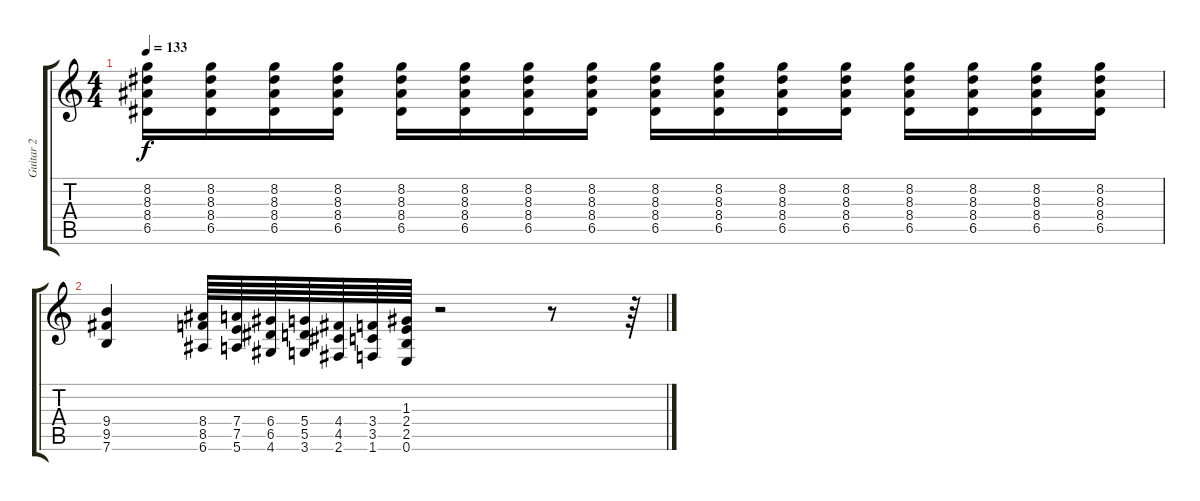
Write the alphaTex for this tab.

\track ("Guitar 2" "Guitar 2") {instrument overdrivenguitar}
\staff {score tabs}
\tuning (E4 B3 G3 D3 A2 E2) {hide}
\ts (4 4)
\tempo 133
\clef g2
\ks c
(8.2 8.3 8.4 6.5).16{dy f} (8.2 8.3 8.4 6.5).16 (8.2 8.3 8.4 6.5).16 (8.2 8.3 8.4 6.5).16 (8.2 8.3 8.4 6.5).16 (8.2 8.3 8.4 6.5).16 (8.2 8.3 8.4 6.5).16 (8.2 8.3 8.4 6.5).16 (8.2 8.3 8.4 6.5).16 (8.2 8.3 8.4 6.5).16 (8.2 8.3 8.4 6.5).16 (8.2 8.3 8.4 6.5).16 (8.2 8.3 8.4 6.5).16 (8.2 8.3 8.4 6.5).16 (8.2 8.3 8.4 6.5).16 (8.2 8.3 8.4 6.5).16 |
(9.4 9.5 7.6).4 (8.4 8.5 6.6).64 (7.4 7.5 5.6).64 (6.4 6.5 4.6).64 (5.4 5.5 3.6).64 (4.4 4.5 2.6).64 (3.4 3.5 1.6).64 (1.3 2.4 2.5 0.6).64 r.2 r.8 r.64
